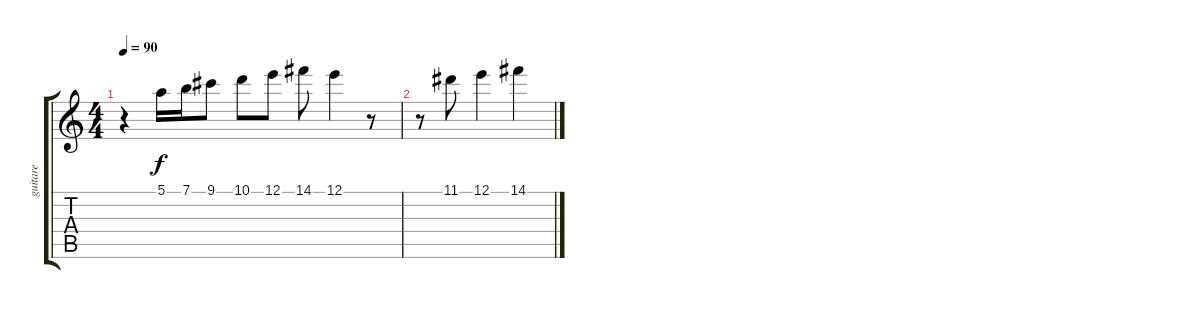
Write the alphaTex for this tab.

\track ("guitare" "guitare") {instrument electricguitarjazz}
\staff {score tabs}
\tuning (E4 B3 G3 D3 A2 E2) {hide}
\ts (4 4)
\tempo 90
\clef g2
\ks c
r.4{dy f} 5.1.16 7.1.16 9.1.8 10.1.8 12.1.8 14.1.8 12.1.4 r.8 |
r.8 11.1.8 12.1.4 14.1.4
